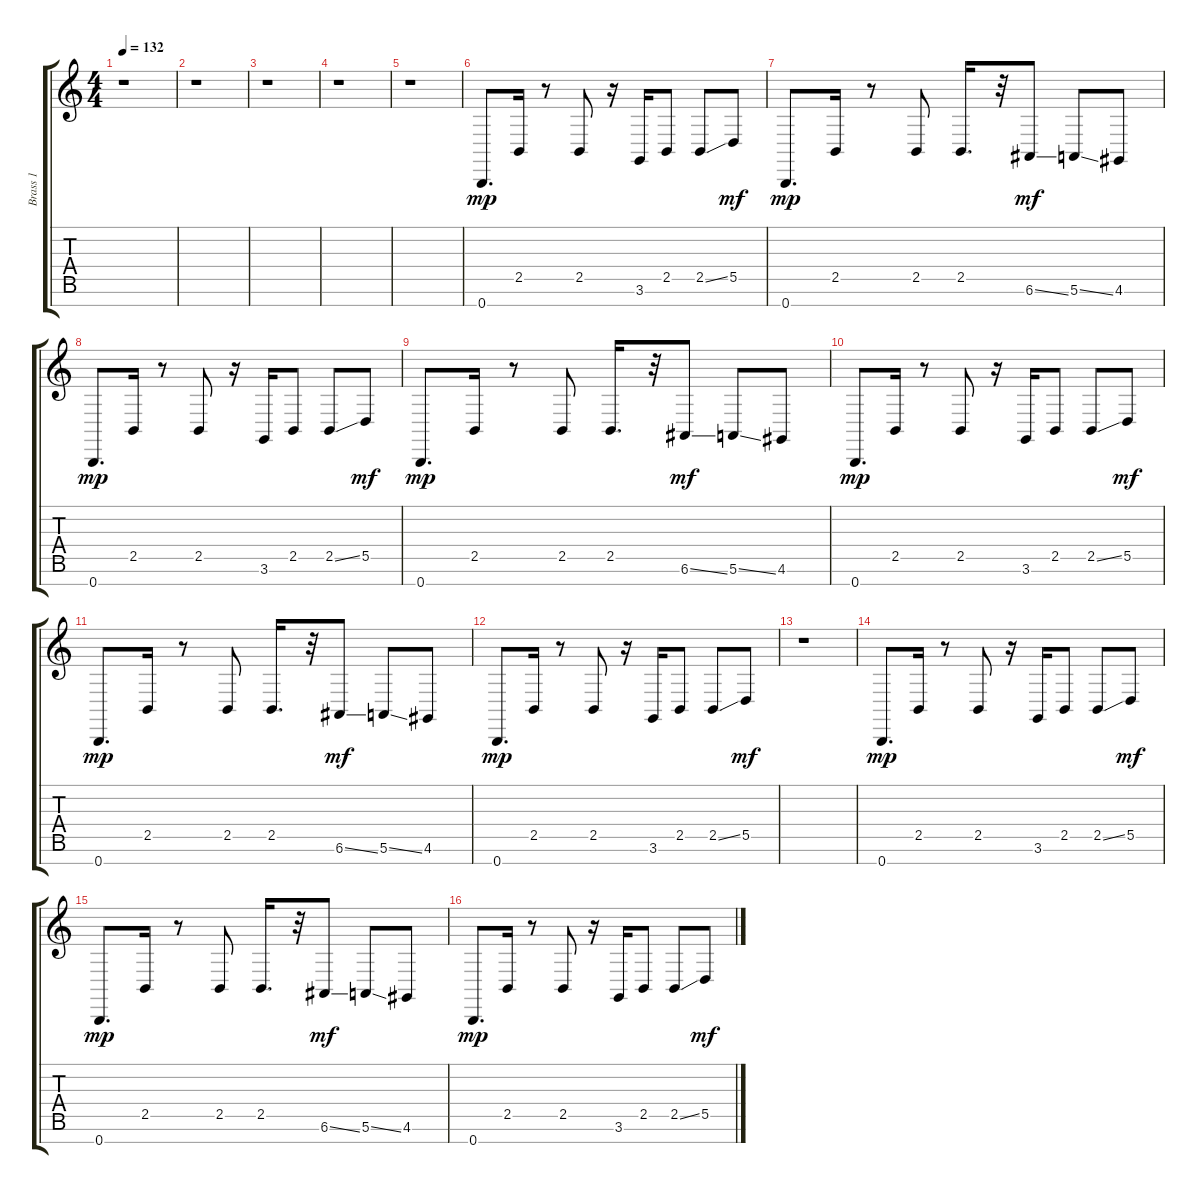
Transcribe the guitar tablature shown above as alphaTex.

\track ("Brass 1" "Brass 1") {instrument synthbrass1}
\staff {score tabs}
\tuning (E4 B3 G3 D3 A2 E2 B1) {hide}
\ts (4 4)
\tempo 132
\clef g2
\ks c
r.1{dy mp instrument synthbrass1} |
r.1 |
r.1 |
r.1 |
r.1 |
0.7.8{d} 2.5.16 r.8 2.5.8 r.16 3.6.16 2.5.8 2.5{ss}.8 5.5.8{dy mf} |
0.7.8{d dy mp} 2.5.16 r.8 2.5.8 2.5.16{d} r.32 6.6{ss}.8{dy mf} 5.6{ss}.8 4.6.8 |
0.7.8{d dy mp} 2.5.16 r.8 2.5.8 r.16 3.6.16 2.5.8 2.5{ss}.8 5.5.8{dy mf} |
0.7.8{d dy mp} 2.5.16 r.8 2.5.8 2.5.16{d} r.32 6.6{ss}.8{dy mf} 5.6{ss}.8 4.6.8 |
0.7.8{d dy mp} 2.5.16 r.8 2.5.8 r.16 3.6.16 2.5.8 2.5{ss}.8 5.5.8{dy mf} |
0.7.8{d dy mp} 2.5.16 r.8 2.5.8 2.5.16{d} r.32 6.6{ss}.8{dy mf} 5.6{ss}.8 4.6.8 |
0.7.8{d dy mp} 2.5.16 r.8 2.5.8 r.16 3.6.16 2.5.8 2.5{ss}.8 5.5.8{dy mf} |
r.1 |
0.7.8{d dy mp} 2.5.16 r.8 2.5.8 r.16 3.6.16 2.5.8 2.5{ss}.8 5.5.8{dy mf} |
0.7.8{d dy mp} 2.5.16 r.8 2.5.8 2.5.16{d} r.32 6.6{ss}.8{dy mf} 5.6{ss}.8 4.6.8 |
0.7.8{d dy mp} 2.5.16 r.8 2.5.8 r.16 3.6.16 2.5.8 2.5{ss}.8 5.5.8{dy mf}
